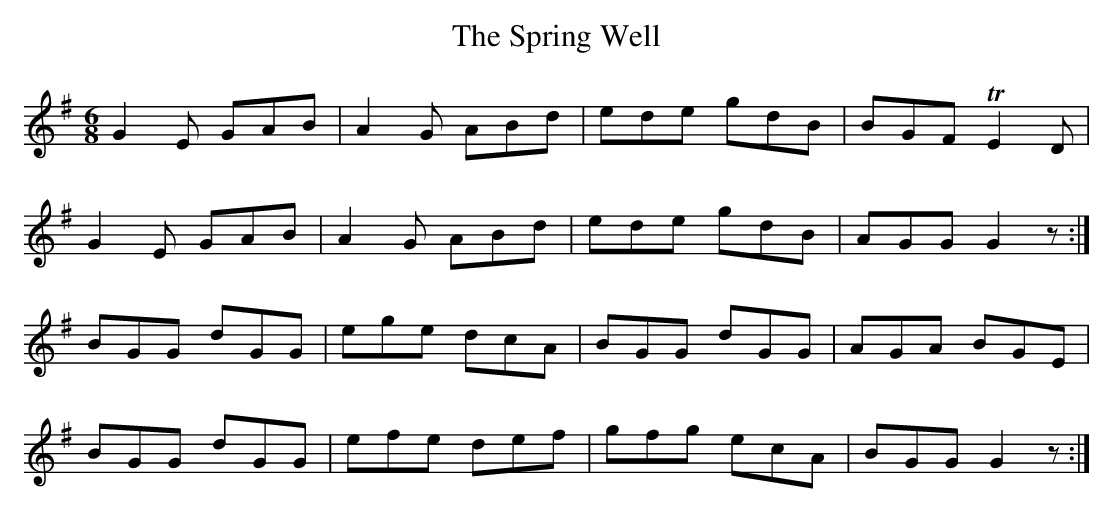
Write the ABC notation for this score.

X:1
T: The Spring Well
M: 6/8
L: 1/8
K: G
G2E GAB|A2G ABd|ede gdB|BGF TE2D|
G2E GAB|A2G ABd|ede gdB|AGG G2z:|
BGG dGG|ege dcA|BGG dGG|AGA BGE|
BGG dGG|efe def|gfg ecA|BGG G2z:|
